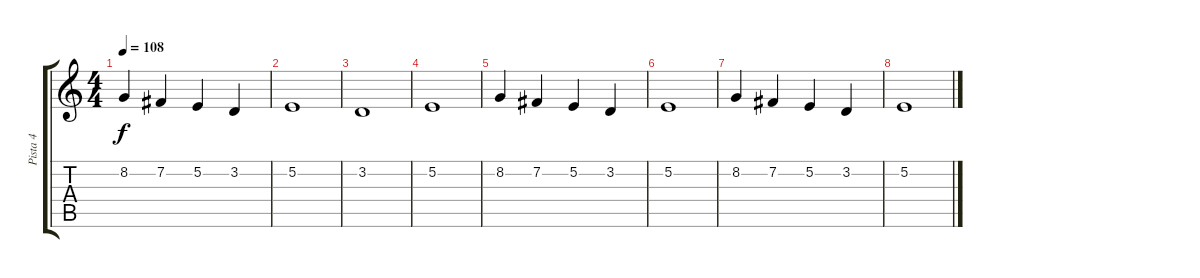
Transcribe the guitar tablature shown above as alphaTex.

\track ("Pista 4" "Pista 4") {instrument churchorgan}
\staff {score tabs}
\tuning (E4 B3 G3 D3 A2 E2) {hide}
\ts (4 4)
\tempo 108
\clef g2
\ks c
8.2.4{dy f} 7.2.4 5.2.4 3.2.4 |
5.2.1 |
3.2.1 |
5.2.1 |
8.2.4 7.2.4 5.2.4 3.2.4 |
5.2.1 |
8.2.4 7.2.4 5.2.4 3.2.4 |
5.2.1
